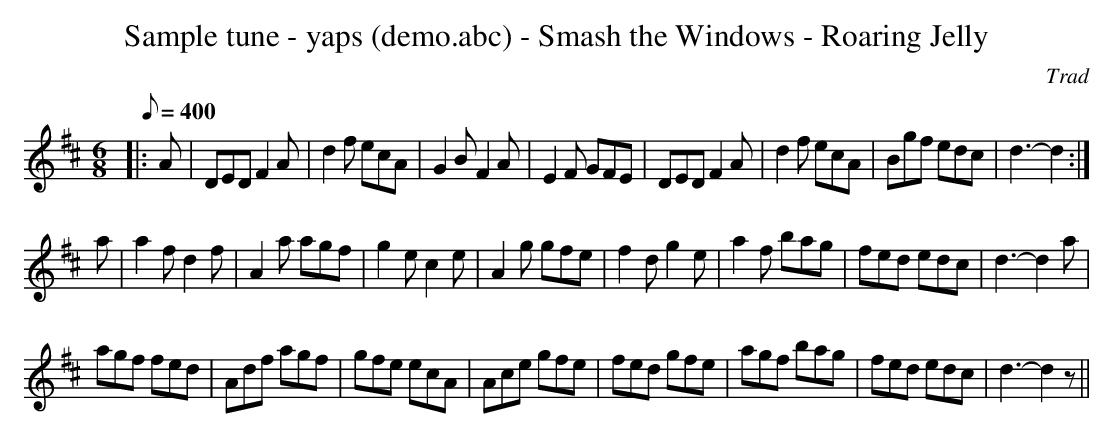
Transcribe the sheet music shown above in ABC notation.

X:1
T:Sample tune - yaps (demo.abc) - Smash the Windows - Roaring Jelly
C:Trad
L:1/8
M:6/8
Q:1/8=400
K:D
|:A|DED F2A|d2f ecA|G2B F2A|E2F GFE|DED F2A|d2f ecA|Bgf edc|d3-d2:|
a|a2f d2f|A2a agf|g2e c2e|A2g gfe|f2d g2e|a2f bag|fed edc|d3-d2a|
agf fed|Adf agf|gfe ecA|Ace gfe|fed gfe|agf bag|fed edc|d3-d2z||
